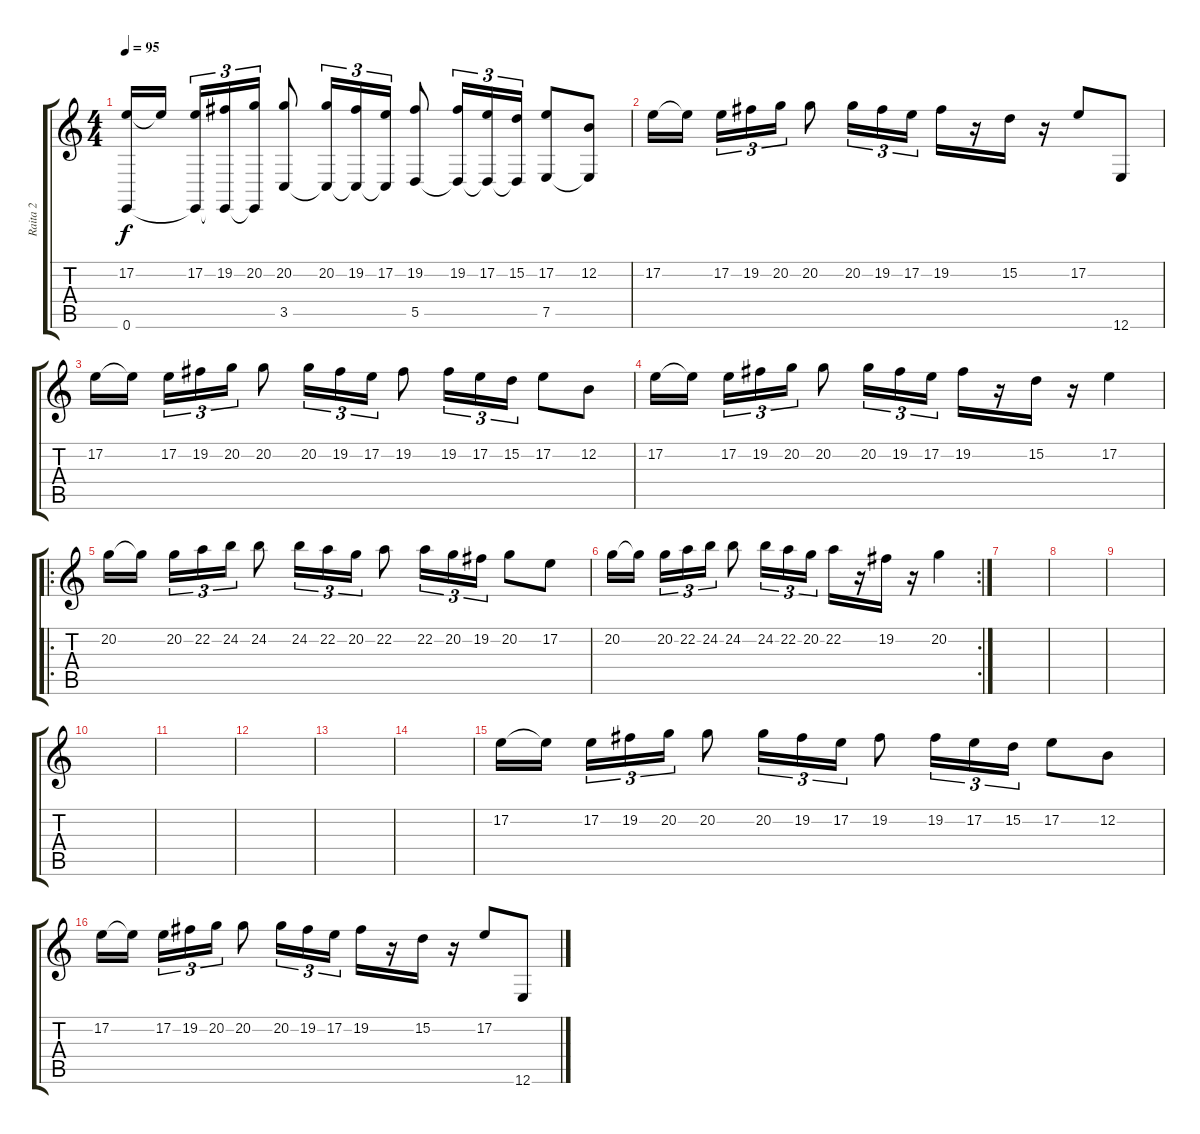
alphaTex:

\track ("Raita 2" "Raita 2") {instrument stringensemble1}
\staff {score tabs}
\tuning (E4 B3 G3 D3 A2 E2) {hide}
\ts (4 4)
\tempo 95
\clef g2
\ks c
(17.2 0.6).16{dy f} 17.2{t}.16 (17.2 0.6{t}).16{tu (3 2)} (19.2 0.6{t}).16{tu (3 2)} (20.2 0.6{t}).16{tu (3 2)} (20.2 3.5).8 (20.2 3.5{t}).16{tu (3 2)} (19.2 3.5{t}).16{tu (3 2)} (17.2 3.5{t}).16{tu (3 2)} (19.2 5.5).8 (19.2 5.5{t}).16{tu (3 2)} (17.2 5.5{t}).16{tu (3 2)} (15.2 5.5{t}).16{tu (3 2)} (17.2 7.5).8 (12.2 7.5{t}).8 |
17.2.16 17.2{t}.16 17.2.16{tu (3 2)} 19.2.16{tu (3 2)} 20.2.16{tu (3 2)} 20.2.8 20.2.16{tu (3 2)} 19.2.16{tu (3 2)} 17.2.16{tu (3 2)} 19.2.16 r.16 15.2.16 r.16 17.2.8 12.6.8 |
17.2.16 17.2{t}.16 17.2.16{tu (3 2)} 19.2.16{tu (3 2)} 20.2.16{tu (3 2)} 20.2.8 20.2.16{tu (3 2)} 19.2.16{tu (3 2)} 17.2.16{tu (3 2)} 19.2.8 19.2.16{tu (3 2)} 17.2.16{tu (3 2)} 15.2.16{tu (3 2)} 17.2.8 12.2.8 |
17.2.16 17.2{t}.16 17.2.16{tu (3 2)} 19.2.16{tu (3 2)} 20.2.16{tu (3 2)} 20.2.8 20.2.16{tu (3 2)} 19.2.16{tu (3 2)} 17.2.16{tu (3 2)} 19.2.16 r.16 15.2.16 r.16 17.2.4 |
\ro
20.2.16 20.2{t}.16 20.2.16{tu (3 2)} 22.2.16{tu (3 2)} 24.2.16{tu (3 2)} 24.2.8 24.2.16{tu (3 2)} 22.2.16{tu (3 2)} 20.2.16{tu (3 2)} 22.2.8 22.2.16{tu (3 2)} 20.2.16{tu (3 2)} 19.2.16{tu (3 2)} 20.2.8 17.2.8 |
\rc 2
20.2.16 20.2{t}.16 20.2.16{tu (3 2)} 22.2.16{tu (3 2)} 24.2.16{tu (3 2)} 24.2.8 24.2.16{tu (3 2)} 22.2.16{tu (3 2)} 20.2.16{tu (3 2)} 22.2.16 r.16 19.2.16 r.16 20.2.4 |
|
|
|
|
|
|
|
|
17.2.16 17.2{t}.16 17.2.16{tu (3 2)} 19.2.16{tu (3 2)} 20.2.16{tu (3 2)} 20.2.8 20.2.16{tu (3 2)} 19.2.16{tu (3 2)} 17.2.16{tu (3 2)} 19.2.8 19.2.16{tu (3 2)} 17.2.16{tu (3 2)} 15.2.16{tu (3 2)} 17.2.8 12.2.8 |
17.2.16 17.2{t}.16 17.2.16{tu (3 2)} 19.2.16{tu (3 2)} 20.2.16{tu (3 2)} 20.2.8 20.2.16{tu (3 2)} 19.2.16{tu (3 2)} 17.2.16{tu (3 2)} 19.2.16 r.16 15.2.16 r.16 17.2.8 12.6.8
